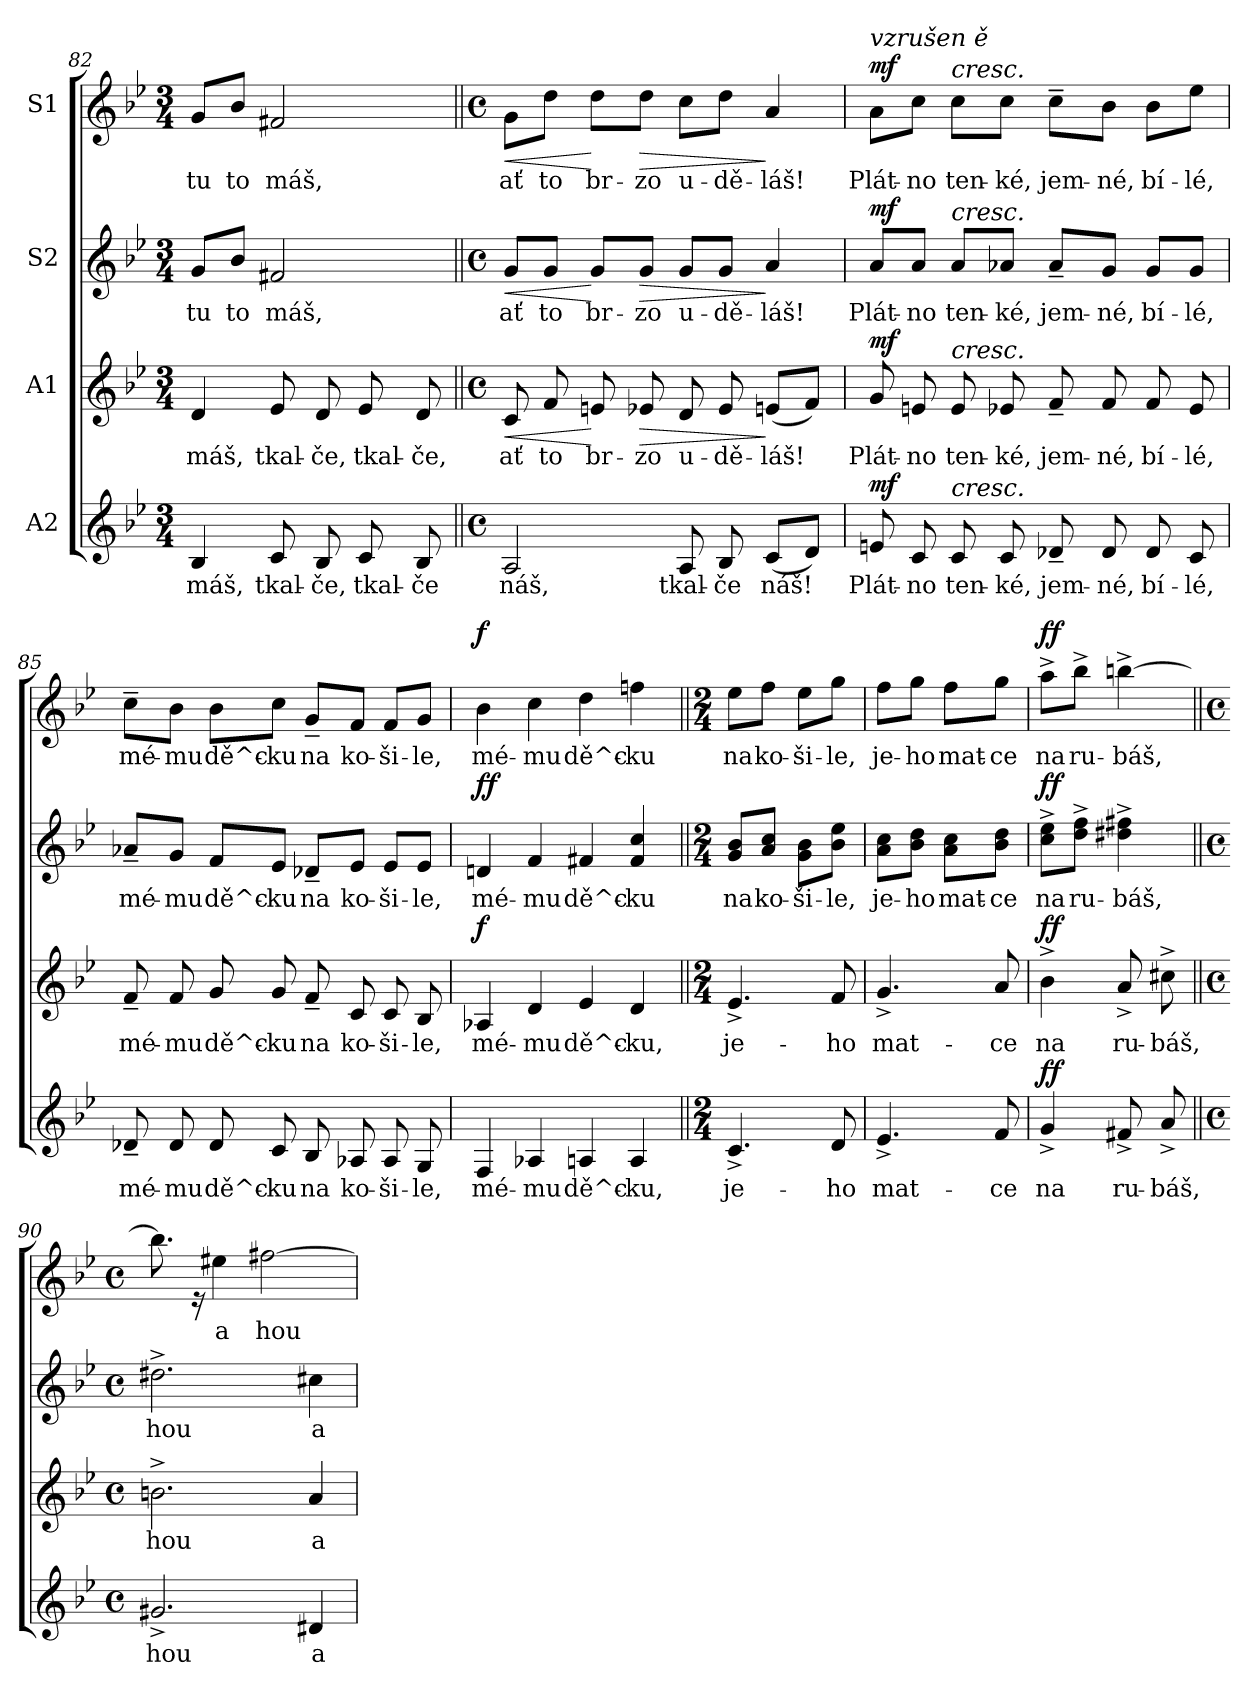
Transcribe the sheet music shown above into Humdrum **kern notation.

**kern	**text	**dynam	**kern	**text	**dynam	**kern	**text	**dynam	**kern	**text	**dynam
*part4	*part4	*part4	*part3	*part3	*part3	*part2	*part2	*part2	*part1	*part1	*part1
*staff4	*staff4	*staff4	*staff3	*staff3	*staff3	*staff2	*staff2	*staff2	*staff1	*staff1	*staff1
*I"A2	*	*	*I"A1	*	*	*I"S2	*	*	*I"S1	*	*
*clefG2	*	*	*clefG2	*	*	*clefG2	*	*	*clefG2	*	*
*k[b-e-]	*	*	*k[b-e-]	*	*	*k[b-e-]	*	*	*k[b-e-]	*	*
*B-:	*	*	*B-:	*	*	*B-:	*	*	*B-:	*	*
*M3/4	*	*	*M3/4	*	*	*M3/4	*	*	*M3/4	*	*
=82	=82	=82	=82	=82	=82	=82	=82	=82	=82	=82	=82
!	!LO:LY:b:rj	!	!	!LO:LY:b	!	!	!LO:LY:b	!	!	!LO:LY:b	!
4B-/	máš,	.	4d/	máš,	.	8g/L	tu	.	8g/L	tu	.
!	!	!	!	!	!	!	!LO:LY:b	!	!	!LO:LY:b	!
.	.	.	.	.	.	8b-/J	to	.	8b-/J	to	.
!	!LO:LY:b:rj	!	!	!LO:LY:b	!	!	!LO:LY:b	!	!	!LO:LY:b	!
8c/	tkal-	.	8e-/	tkal-	.	2f#X/	máš,	.	2f#X/	máš,	.
!	!LO:LY:b:rj	!	!	!LO:LY:b	!	!	!	!	!	!	!
8B-/	-če,	.	8d/	-če,	.	.	.	.	.	.	.
!	!LO:LY:b:rj	!	!	!LO:LY:b	!	!	!	!	!	!	!
8c/	tkal-	.	8e-/	tkal-	.	.	.	.	.	.	.
!	!LO:LY:b:rj	!	!	!LO:LY:b	!	!	!	!	!	!	!
8B-/	-če	.	8d/	-če,	.	.	.	.	.	.	.
!!LO:PB:g=z
=83||	=83||	=83||	=83||	=83||	=83||	=83||	=83||	=83||	=83||	=83||	=83||
*M4/4	*	*	*M4/4	*	*	*M4/4	*	*	*M4/4	*	*
*met(c)	*	*	*met(c)	*	*	*met(c)	*	*	*met(c)	*	*
!	!LO:LY:b:rj	!	!	!LO:LY:b	!LO:HP:b	!	!LO:LY:b	!LO:HP:b	!	!LO:LY:b	!LO:HP:b
2A/	náš,	.	8c/	ať	<	8g/L	ať	<	8g\L	ať	<
!	!	!	!	!LO:LY:b	!	!	!LO:LY:b	!	!	!LO:LY:b	!
.	.	.	8f/	to	.	8g/J	to	.	8dd\J	to	.
!	!	!	!	!LO:LY:b	!	!	!LO:LY:b	!	!	!LO:LY:b	!
.	.	.	8en/	br-	[	8g/L	br-	[	8dd\L	br-	[
!	!	!	!	!LO:LY:b	!LO:HP:b	!	!LO:LY:b	!LO:HP:b	!	!LO:LY:b	!LO:HP:b
.	.	.	8e-X/	-zo	>	8g/J	-zo	>	8dd\J	-zo	>
!	!LO:LY:b:rj	!	!	!LO:LY:b	!	!	!LO:LY:b	!	!	!LO:LY:b	!
8A/	tkal-	.	8d/	u-	.	8g/L	u-	.	8cc\L	u-	.
!	!LO:LY:b:rj	!	!	!LO:LY:b	!	!	!LO:LY:b	!	!	!LO:LY:b	!
8B-/	-če	.	8e-/	-dě-	.	8g/J	-dě-	.	8dd\J	-dě-	.
!	!LO:LY:b:rj	!	!	!LO:LY:b	!	!	!LO:LY:b	!	!	!LO:LY:b	!
(<8c/L	náš!	.	(<8en/L	-láš!	]	4a/	-láš!	]	4a/	-láš!	]
!	!LO:LY:b:rj	!	!	!LO:LY:b	!	!	!	!	!	!	!
8d/J)	.	.	8f/J)	.	.	.	.	.	.	.	.
=84	=84	=84	=84	=84	=84	=84	=84	=84	=84	=84	=84
!	!	!	!	!	!	!	!	!	!LO:TX:a:i:t=vzrušen ě	!	!
!	!LO:LY:b:rj	!LO:DY:a	!	!LO:LY:b	!LO:DY:a	!	!LO:LY:b	!LO:DY:a	!	!LO:LY:b	!LO:DY:a
8en/	Plát-	mf	8g/	Plát-	mf	8a/L	Plát-	mf	8a\L	Plát-	mf
!	!LO:LY:b:rj	!	!	!LO:LY:b	!	!	!LO:LY:b	!	!	!LO:LY:b	!
8c/	-no	.	8en/	-no	.	8a/J	-no	.	8cc\J	-no	.
!	!	!	!	!	!	!	!	!	!LO:TX:a:i:t=cresc.	!	!
!	!	!	!	!	!	!LO:TX:a:i:t=cresc.	!	!	!	!	!
!	!	!	!LO:TX:a:i:t=cresc.	!	!	!	!	!	!	!	!
!LO:TX:a:i:t=cresc.	!	!	!	!	!	!	!	!	!	!	!
!	!LO:LY:b:rj	!	!	!LO:LY:b	!	!	!LO:LY:b	!	!	!LO:LY:b	!
8c/	ten-	.	8e/	ten-	.	8a/L	ten-	.	8cc\L	ten-	.
!	!LO:LY:b:rj	!	!	!LO:LY:b	!	!	!LO:LY:b	!	!	!LO:LY:b	!
8c/	-ké,	.	8e-X/	-ké,	.	8a-X/J	-ké,	.	8cc\J	-ké,	.
!	!LO:LY:b:rj	!	!	!LO:LY:b	!	!	!LO:LY:b	!	!	!LO:LY:b	!
8d-X~</	jem-	.	8f~</	jem-	.	8a-~</L	jem-	.	8cc~>\L	jem-	.
!	!LO:LY:b:rj	!	!	!LO:LY:b	!	!	!LO:LY:b	!	!	!LO:LY:b	!
8d-/	-né,	.	8f/	-né,	.	8g/J	-né,	.	8b-\J	-né,	.
!	!LO:LY:b:rj	!	!	!LO:LY:b	!	!	!LO:LY:b	!	!	!LO:LY:b	!
8d-/	bí-	.	8f/	bí-	.	8g/L	bí-	.	8b-\L	bí-	.
!	!LO:LY:b:rj	!	!	!LO:LY:b	!	!	!LO:LY:b	!	!	!LO:LY:b	!
8c/	-lé,	.	8e-/	-lé,	.	8g/J	-lé,	.	8ee-\J	-lé,	.
=85	=85	=85	=85	=85	=85	=85	=85	=85	=85	=85	=85
!	!LO:LY:b:rj	!	!	!LO:LY:b	!	!	!LO:LY:b	!	!	!LO:LY:b	!
8d-X~</	mé-	.	8f~</	mé-	.	8a-X~</L	mé-	.	8cc~>\L	mé-	.
!	!LO:LY:b:rj	!	!	!LO:LY:b	!	!	!LO:LY:b	!	!	!LO:LY:b	!
8d-/	-mu	.	8f/	-mu	.	8g/J	-mu	.	8b-\J	-mu	.
!	!LO:LY:b:rj	!	!	!LO:LY:b	!	!	!LO:LY:b	!	!	!LO:LY:b	!
8d-/	dě^c-	.	8g/	dě^c-	.	8f/L	dě^c-	.	8b-\L	dě^c-	.
!	!LO:LY:b:rj	!	!	!LO:LY:b	!	!	!LO:LY:b	!	!	!LO:LY:b	!
8c/	-ku	.	8g/	-ku	.	8e-/J	-ku	.	8cc\J	-ku	.
!	!LO:LY:b:rj	!	!	!LO:LY:b	!	!	!LO:LY:b	!	!	!LO:LY:b	!
8B-/	na	.	8f~</	na	.	8d-X~</L	na	.	8g~</L	na	.
!	!LO:LY:b:rj	!	!	!LO:LY:b	!	!	!LO:LY:b	!	!	!LO:LY:b	!
8A-X/	ko-	.	8c/	ko-	.	8e-/J	ko-	.	8f/J	ko-	.
!	!LO:LY:b:rj	!	!	!LO:LY:b	!	!	!LO:LY:b	!	!	!LO:LY:b	!
8A-/	-ši-	.	8c/	-ši-	.	8e-/L	-ši-	.	8f/L	-ši-	.
!	!LO:LY:b:rj	!	!	!LO:LY:b	!	!	!LO:LY:b	!	!	!LO:LY:b	!
8G/	-le,	.	8B-/	-le,	.	8e-/J	-le,	.	8g/J	-le,	.
!!LO:PB:g=z
=86	=86	=86	=86	=86	=86	=86	=86	=86	=86	=86	=86
!	!LO:LY:b:rj	!	!	!LO:LY:b	!LO:DY:b	!	!LO:LY:b	!LO:DY:a	!	!LO:LY:b	!
!	!	!	!	!	!	!	!	!LO:DY:n=1:b	!	!	!LO:DY:a
4F/	mé-	.	4A-X/	mé-	f	4dn/	mé-	f f	4b-\	mé-	f
!	!LO:LY:b:rj	!	!	!LO:LY:b	!	!	!LO:LY:b	!	!	!LO:LY:b	!
4A-X/	-mu	.	4d/	-mu	.	4f/	-mu	.	4cc\	-mu	.
!	!LO:LY:b:rj	!	!	!LO:LY:b	!	!	!LO:LY:b	!	!	!LO:LY:b	!
4An/	dě^c-	.	4e-/	dě^c-	.	4f#X/	dě^c-	.	4dd\	dě^c-	.
!	!LO:LY:b:rj	!	!	!LO:LY:b	!	!	!LO:LY:b	!	!	!LO:LY:b	!
4A/	-ku,	.	4d/	-ku,	.	4cc/ 4f#/	-ku	.	4ffn\	-ku	.
=87||	=87||	=87||	=87||	=87||	=87||	=87||	=87||	=87||	=87||	=87||	=87||
*M2/4	*	*	*M2/4	*	*	*M2/4	*	*	*M2/4	*	*
!	!LO:LY:b:rj	!	!	!LO:LY:b	!	!	!LO:LY:b	!	!	!LO:LY:b	!
4.c^>/	je-	.	4.e-^>/	je-	.	8b-/ 8g/L	na	.	8ee-\L	na	.
!	!	!	!	!	!	!	!LO:LY:b	!	!	!LO:LY:b	!
.	.	.	.	.	.	8cc/ 8a/J	ko-	.	8ff\J	ko-	.
!	!	!	!	!	!	!	!LO:LY:b	!	!	!LO:LY:b	!
.	.	.	.	.	.	8b-\ 8g\L	-ši-	.	8ee-\L	-ši-	.
!	!LO:LY:b:rj	!	!	!LO:LY:b	!	!	!LO:LY:b	!	!	!LO:LY:b	!
8d/	-ho	.	8f/	-ho	.	8ee-\ 8b-\J	-le,	.	8gg\J	-le,	.
=88	=88	=88	=88	=88	=88	=88	=88	=88	=88	=88	=88
!	!LO:LY:b:rj	!	!	!LO:LY:b	!	!	!LO:LY:b	!	!	!LO:LY:b	!
4.e-^>/	mat-	.	4.g^>/	mat-	.	8cc\ 8a\L	je-	.	8ff\L	je-	.
!	!	!	!	!	!	!	!LO:LY:b	!	!	!LO:LY:b	!
.	.	.	.	.	.	8dd\ 8b-\J	-ho	.	8gg\J	-ho	.
!	!	!	!	!	!	!	!LO:LY:b	!	!	!LO:LY:b	!
.	.	.	.	.	.	8cc\ 8a\L	mat-	.	8ff\L	mat-	.
!	!LO:LY:b:rj	!	!	!LO:LY:b	!	!	!LO:LY:b	!	!	!LO:LY:b	!
8f/	-ce	.	8a/	-ce	.	8dd\ 8b-\J	-ce	.	8gg\J	-ce	.
=89	=89	=89	=89	=89	=89	=89	=89	=89	=89	=89	=89
!	!LO:LY:b:rj	!LO:DY:a	!	!LO:LY:b	!LO:DY:a	!	!LO:LY:b	!LO:DY:a	!	!LO:LY:b	!LO:DY:a
4g^>/	na	ff	4b-^>\	na	ff	8ee-^>\ 8cc^>\L	na	ff	8aa^>\L	na	ff
!	!	!	!	!	!	!	!LO:LY:b	!	!	!LO:LY:b	!
.	.	.	.	.	.	8ff^>\ 8dd^>\J	ru-	.	8bb-^>\J	ru-	.
!	!LO:LY:b:rj	!	!	!LO:LY:b	!	!	!LO:LY:b	!	!	!LO:LY:b	!
8f#X^>/	ru-	.	8a^>/	ru-	.	4ff#X\^> 4dd#X\^>	-báš,	.	[>4bbn^>\	-báš,	.
!	!LO:LY:b:rj	!	!	!LO:LY:b	!	!	!	!	!	!	!
8a^>/	-báš,	.	8cc#X^>\	-báš,	.	.	.	.	.	.	.
=90||	=90||	=90||	=90||	=90||	=90||	=90||	=90||	=90||	=90||	=90||	=90||
*M4/4	*	*	*M4/4	*	*	*M4/4	*	*	*M4/4	*	*
*met(c)	*	*	*met(c)	*	*	*met(c)	*	*	*met(c)	*	*
!	!LO:LY:b:rj	!	!	!LO:LY:b	!	!	!LO:LY:b	!	!	!LO:LY:b	!
2.g#X^>/	hou	.	2.bn^>\	hou	.	2.dd#X^>\	hou	.	8.bb\]	.	.
.	.	.	.	.	.	.	.	.	16re	.	.
!	!	!	!	!	!	!	!	!	!	!LO:LY:b	!
.	.	.	.	.	.	.	.	.	4ee#X\	a	.
!	!	!	!	!	!	!	!	!	!	!LO:LY:b	!
.	.	.	.	.	.	.	.	.	[<2ff#X\	hou	.
!	!LO:LY:b:rj	!	!	!LO:LY:b	!	!	!LO:LY:b	!	!	!	!
4d#X/	a	.	4a/	a	.	4cc#X\	a	.	.	.	.
=	=	=	=	=	=	=	=	=	=	=	=
*-	*-	*-	*-	*-	*-	*-	*-	*-	*-	*-	*-
